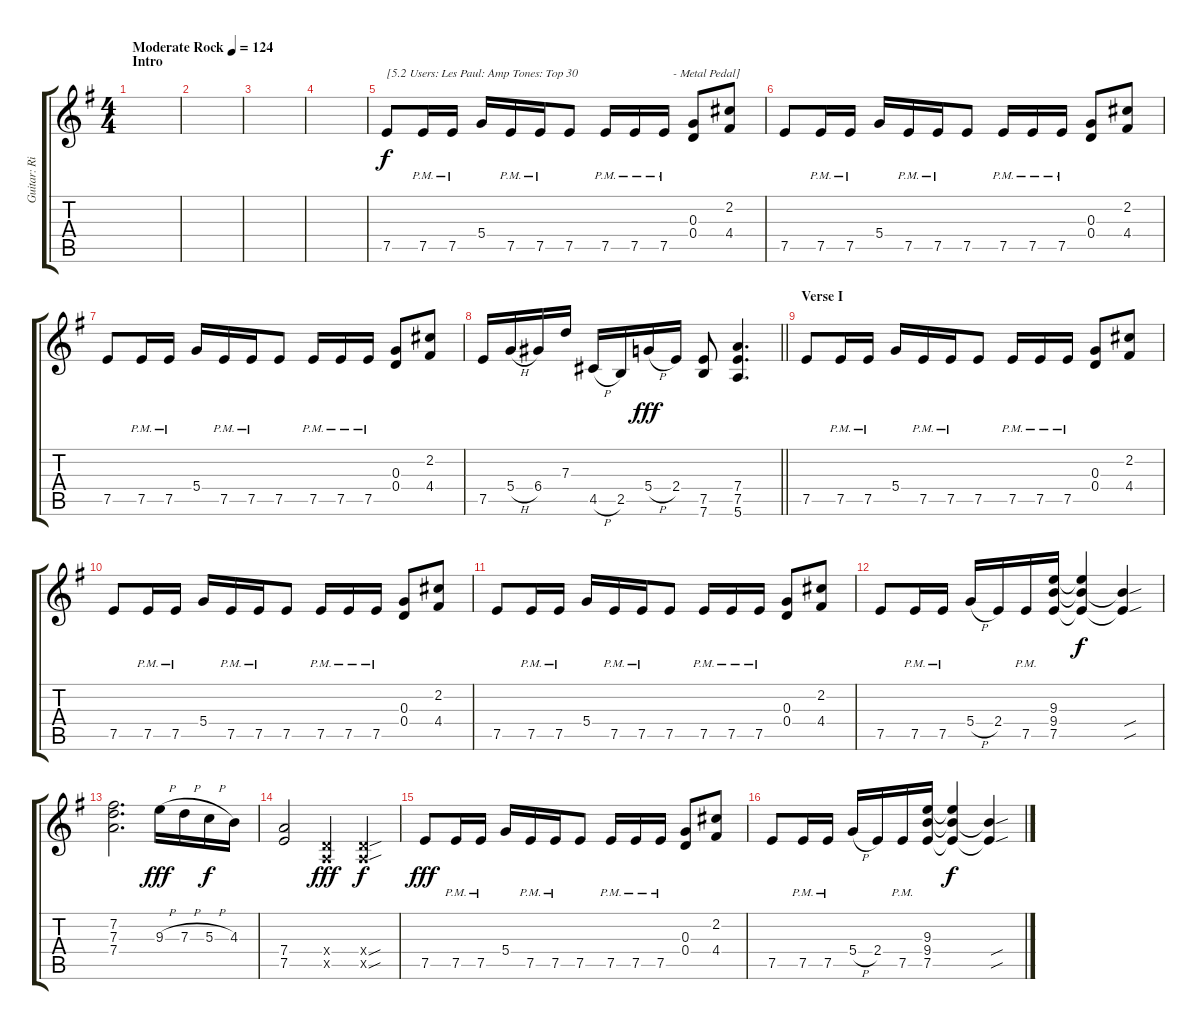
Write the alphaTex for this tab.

\track ("Guitar: Ricky" "Guitar: Ri") {instrument overdrivenguitar}
\staff {score tabs}
\tuning (E4 B3 G3 D3 A2 E2) {hide}
\ts (4 4)
\section ("" "Intro")
\tempo (124 "Moderate Rock")
\clef g2
\ks g
|
|
|
|
7.5.8{txt "[5.2 Users: Les Paul: Amp Tones: Top 30"} 7.5{pm}.16 7.5{pm}.16 5.4.16 7.5{pm}.16 7.5{pm}.16 7.5.8 7.5{pm}.16 7.5{pm}.16 7.5{pm}.16{txt "   - Metal Pedal]"} (0.3 0.4).8 (2.2 4.4).8 |
7.5.8 7.5{pm}.16 7.5{pm}.16 5.4.16 7.5{pm}.16 7.5{pm}.16 7.5.8 7.5{pm}.16 7.5{pm}.16 7.5{pm}.16 (0.3 0.4).8 (2.2 4.4).8 |
7.5.8 7.5{pm}.16 7.5{pm}.16 5.4.16 7.5{pm}.16 7.5{pm}.16 7.5.8 7.5{pm}.16 7.5{pm}.16 7.5{pm}.16 (0.3 0.4).8 (2.2 4.4).8 |
\barLineRight lightlight
7.5.16 5.4{h}.16 6.4.16 7.3.16 4.5{h}.16{dy f} 2.5.16 5.4{h}.16{dy fff} 2.4.16 (7.5 7.6).8 (7.4 7.5 5.6).4{d} |
\section ("" "Verse I")
7.5.8 7.5{pm}.16 7.5{pm}.16 5.4.16 7.5{pm}.16 7.5{pm}.16 7.5.8 7.5{pm}.16 7.5{pm}.16 7.5{pm}.16 (0.3 0.4).8 (2.2 4.4).8 |
7.5.8 7.5{pm}.16 7.5{pm}.16 5.4.16 7.5{pm}.16 7.5{pm}.16 7.5.8 7.5{pm}.16 7.5{pm}.16 7.5{pm}.16 (0.3 0.4).8 (2.2 4.4).8 |
7.5.8 7.5{pm}.16 7.5{pm}.16 5.4.16 7.5{pm}.16 7.5{pm}.16 7.5.8 7.5{pm}.16 7.5{pm}.16 7.5{pm}.16 (0.3 0.4).8 (2.2 4.4).8 |
7.5.8 7.5{pm}.16 7.5{pm}.16 5.4{h}.16 2.4.16 7.5{pm}.16 (9.3 9.4 7.5).16 (9.3{t} 9.4{t} 7.5{t}).4{dy f} (9.4{sou t} 7.5{sou t}).4 |
(7.2 7.3 7.4).2{d} 9.3{h}.16{dy fff} 7.3{h}.16 5.3{h}.16{dy f} 4.3.16 |
(7.4 7.5).2 (0.4{x} 0.5{x}).4{dy fff} (0.4{sou x} 0.5{sou x}).4{dy f} |
7.5.8{dy fff} 7.5{pm}.16 7.5{pm}.16 5.4.16 7.5{pm}.16 7.5{pm}.16 7.5.8 7.5{pm}.16 7.5{pm}.16 7.5{pm}.16 (0.3 0.4).8 (2.2 4.4).8 |
7.5.8 7.5{pm}.16 7.5{pm}.16 5.4{h}.16 2.4.16 7.5{pm}.16 (9.3 9.4 7.5).16 (9.3{t} 9.4{t} 7.5{t}).4{dy f} (9.4{sou t} 7.5{sou t}).4
